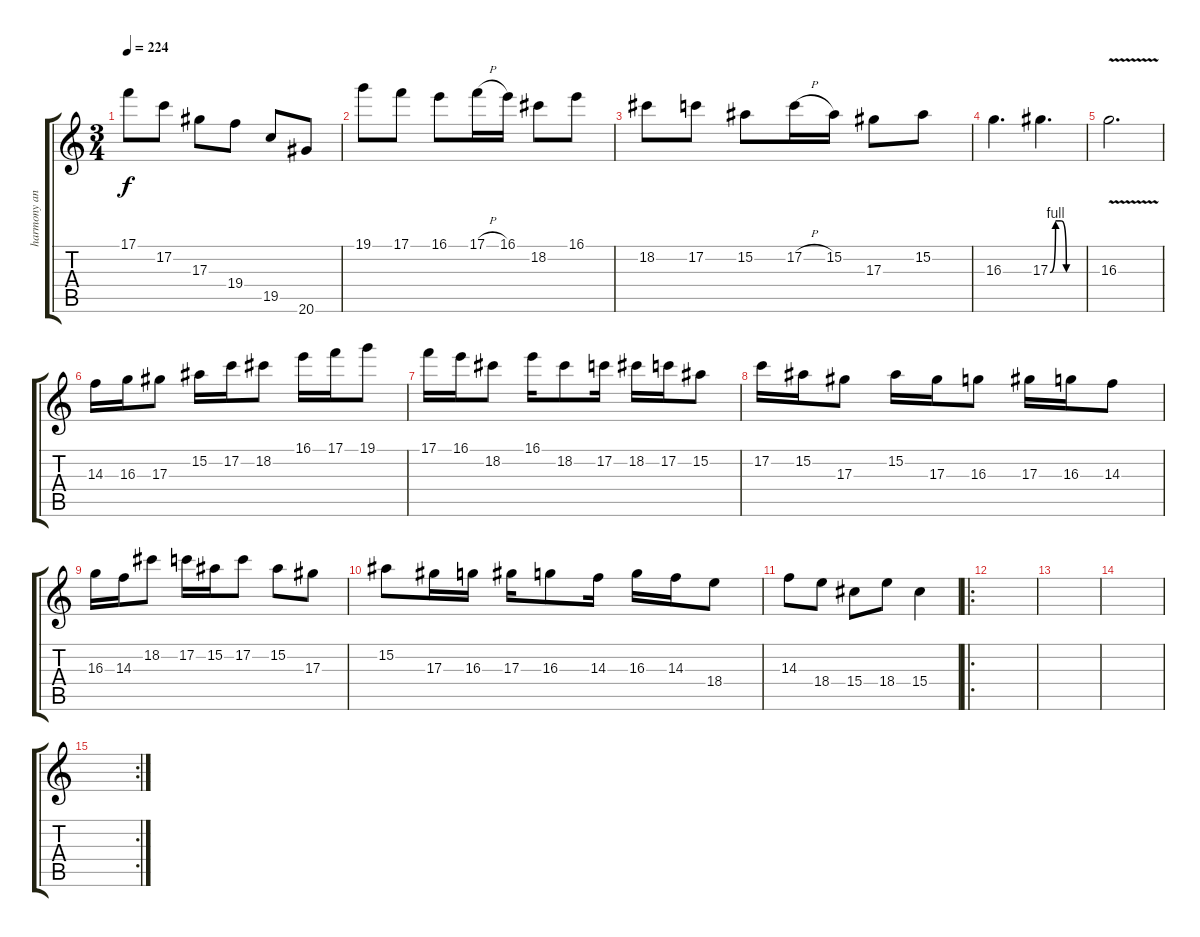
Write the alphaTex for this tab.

\track ("harmony and solo" "harmony an") {instrument overdrivenguitar}
\staff {score tabs}
\tuning (C4 G3 Eb3 Bb2 F2 C2) {hide}
\ts (3 4)
\tempo 224
\clef g2
\ks c
17.1.8{dy f} 17.2.8 17.3.8 19.4.8 19.5.8 20.6.8 |
19.1.8 17.1.8 16.1.8 17.1{h}.16 16.1.16 18.2.8 16.1.8 |
18.2.8 17.2.8 15.2.8 17.2{h}.16 15.2.16 17.3.8 15.2.8 |
16.3.4{d} 17.3{be (custom 0 0 10 4 20 4 30 0 60 0)}.4{d} |
16.3{v}.2{d} |
14.3.16 16.3.16 17.3.8 15.2.16 17.2.16 18.2.8 16.1.16 17.1.16 19.1.8 |
17.1.16 16.1.16 18.2.8 16.1.16 18.2.8 17.2.16 18.2.16 17.2.16 15.2.8 |
17.2.16 15.2.16 17.3.8 15.2.16 17.3.16 16.3.8 17.3.16 16.3.16 14.3.8 |
16.3.16 14.3.16 18.2.8 17.2.16 15.2.16 17.2.8 15.2.8 17.3.8 |
15.2.8 17.3.16 16.3.16 17.3.16 16.3.8 14.3.16 16.3.16 14.3.16 18.4.8 |
14.3.8 18.4.8 15.4.8 18.4.8 15.4.4 |
\ro
|
|
|
\rc 2
